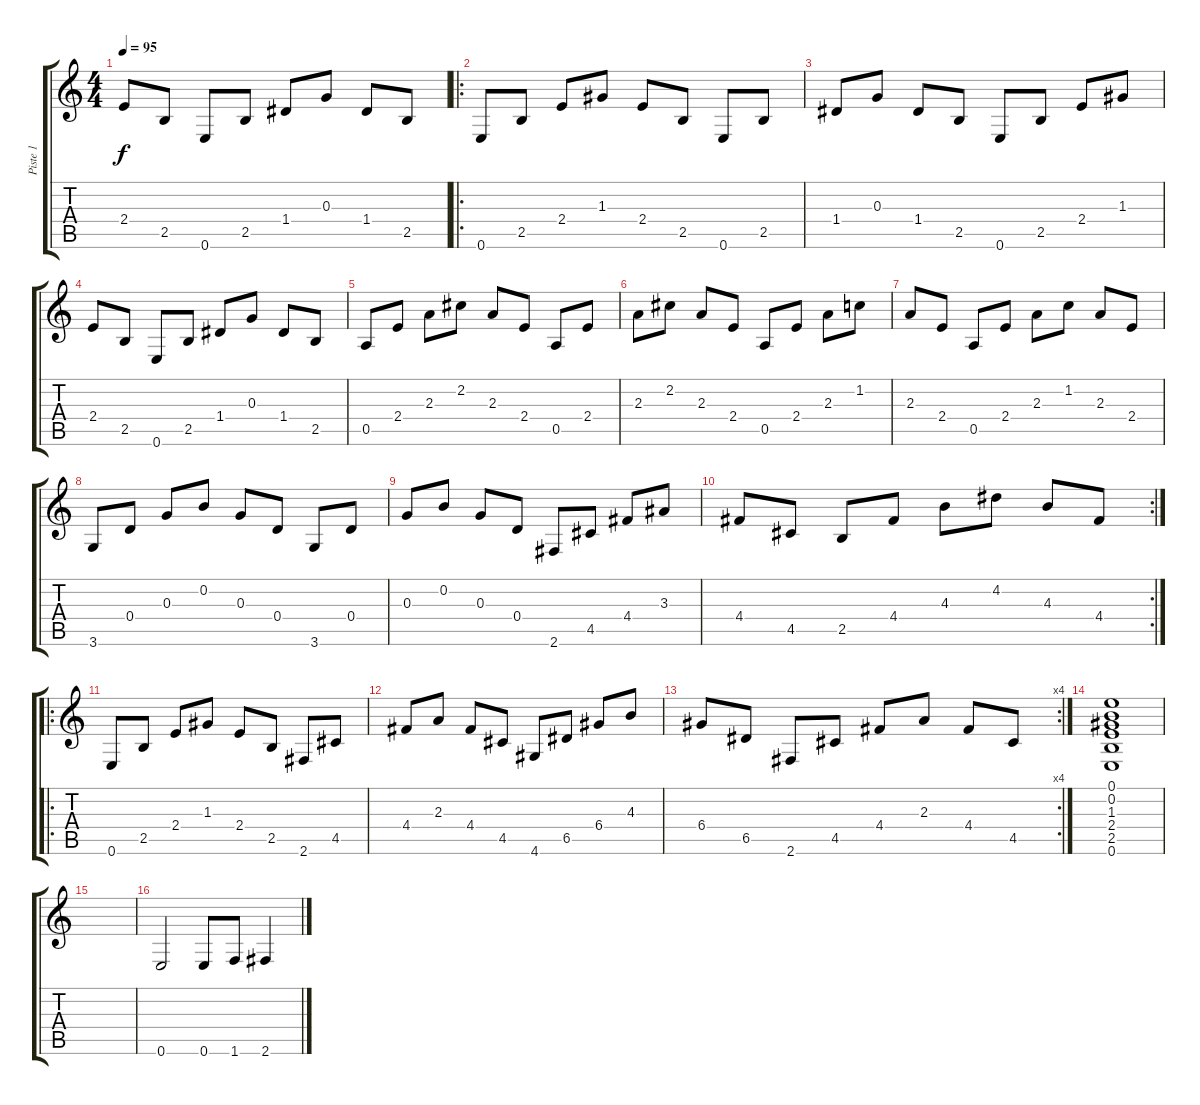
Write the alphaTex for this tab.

\track ("Piste 1" "Piste 1") {instrument electricguitarclean}
\staff {score tabs}
\tuning (E4 B3 G3 D3 A2 E2) {hide}
\ts (4 4)
\tempo 95
\clef g2
\ks c
2.4.8{dy f} 2.5.8 0.6.8 2.5.8 1.4.8 0.3.8 1.4.8 2.5.8 |
\ro
0.6.8 2.5.8 2.4.8 1.3.8 2.4.8 2.5.8 0.6.8 2.5.8 |
1.4.8 0.3.8 1.4.8 2.5.8 0.6.8 2.5.8 2.4.8 1.3.8 |
2.4.8 2.5.8 0.6.8 2.5.8 1.4.8 0.3.8 1.4.8 2.5.8 |
0.5.8 2.4.8 2.3.8 2.2.8 2.3.8 2.4.8 0.5.8 2.4.8 |
2.3.8 2.2.8 2.3.8 2.4.8 0.5.8 2.4.8 2.3.8 1.2.8 |
2.3.8 2.4.8 0.5.8 2.4.8 2.3.8 1.2.8 2.3.8 2.4.8 |
3.6.8 0.4.8 0.3.8 0.2.8 0.3.8 0.4.8 3.6.8 0.4.8 |
0.3.8 0.2.8 0.3.8 0.4.8 2.6.8 4.5.8 4.4.8 3.3.8 |
\rc 2
4.4.8 4.5.8 2.5.8 4.4.8 4.3.8 4.2.8 4.3.8 4.4.8 |
\ro
0.6.8 2.5.8 2.4.8 1.3.8 2.4.8 2.5.8 2.6.8 4.5.8 |
4.4.8 2.3.8 4.4.8 4.5.8 4.6.8 6.5.8 6.4.8 4.3.8 |
\rc 4
6.4.8 6.5.8 2.6.8 4.5.8 4.4.8 2.3.8 4.4.8 4.5.8 |
(0.1 0.2 1.3 2.4 2.5 0.6).1 |
|
0.6.2 0.6.8 1.6.8 2.6.4
